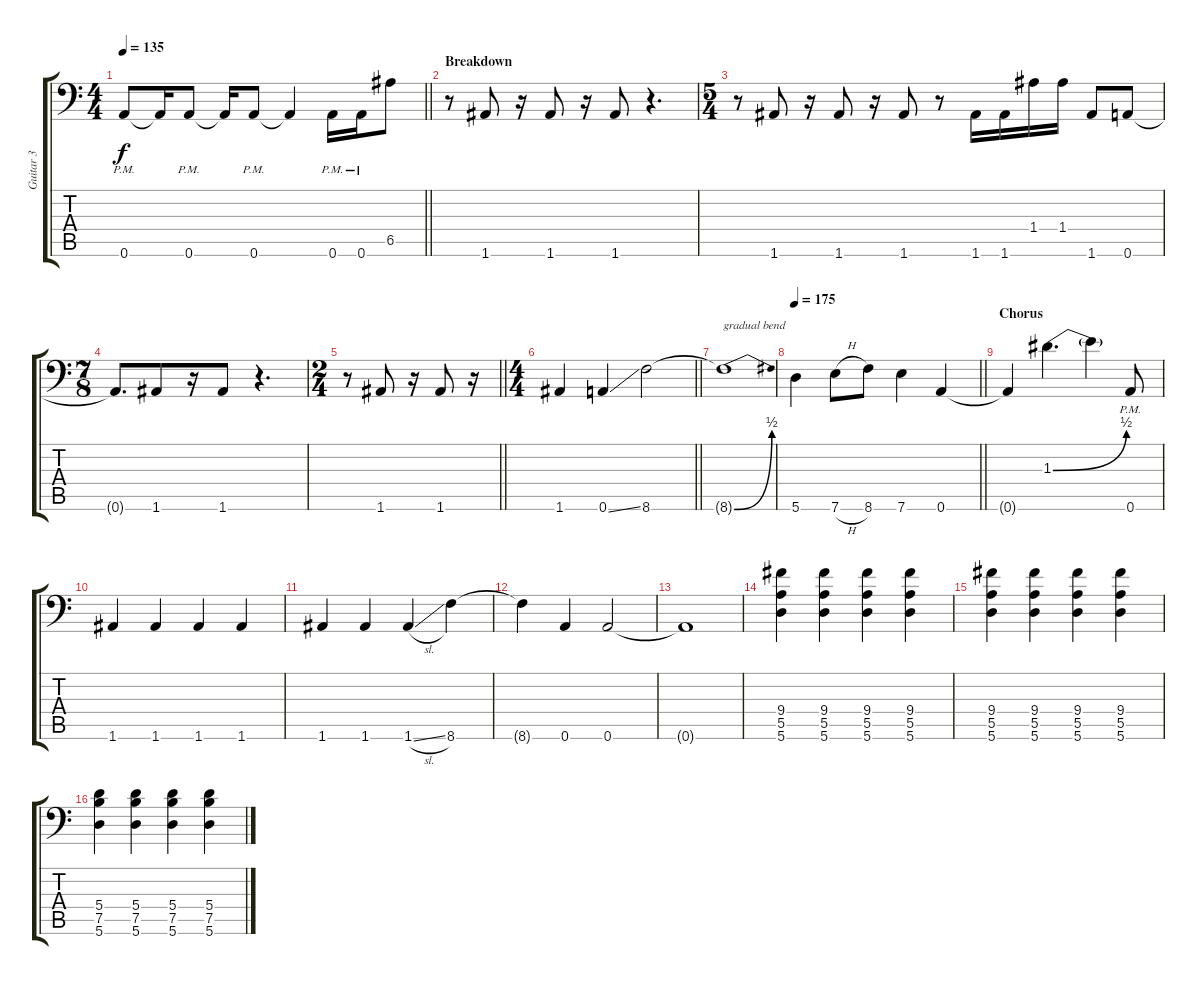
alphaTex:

\track ("Guitar 3" "Guitar 3") {instrument distortionguitar}
\staff {score tabs}
\tuning (B3 Gb3 D3 A2 E2 A1) {hide}
\ts (4 4)
\tempo 135
\clef f4
\barLineRight lightlight
\ks c
0.6{pm}.8{dy f} 0.6{t}.16 0.6{pm}.8 0.6{t}.16 0.6{pm}.8 0.6{t}.4 0.6{pm}.16 0.6{pm}.16 6.5.8 |
\section ("" "Breakdown")
r.8 1.6.8 r.16 1.6.8 r.16 1.6.8 r.4{d} |
\ts (5 4)
r.8 1.6.8 r.16 1.6.8 r.16 1.6.8 r.8 1.6.16 1.6.16 1.4.16 1.4.16 1.6.8 0.6.8 |
\ts (7 8)
0.6{t}.8{d} 1.6.8 r.16 1.6.8 r.4{d} |
\ts (2 4)
\barLineRight lightlight
r.8 1.6.8 r.16 1.6.8 r.16 |
\ts (4 4)
\section ("" "")
\barLineRight lightlight
1.6.4 0.6{ss}.4 8.6.2 |
8.6{be (bend 0 0 60 2) t}.1{txt "gradual bend"} |
\tempo 175
\barLineRight lightlight
5.6.4 7.6{h}.8 8.6.8 7.6.4 0.6.4 |
\section ("" "Chorus")
0.6{t}.4 1.3{be (bend 0 0 60 2)}.4{d} 1.3{t}.4 0.6{pm}.8 |
1.6.4 1.6.4 1.6.4 1.6.4 |
1.6.4 1.6.4 1.6{sl}.4 8.6.4 |
8.6{t}.4 0.6.4 0.6.2 |
0.6{t}.1 |
(9.4 5.5 5.6).4 (9.4 5.5 5.6).4 (9.4 5.5 5.6).4 (9.4 5.5 5.6).4 |
(9.4 5.5 5.6).4 (9.4 5.5 5.6).4 (9.4 5.5 5.6).4 (9.4 5.5 5.6).4 |
(5.4 7.5 5.6).4 (5.4 7.5 5.6).4 (5.4 7.5 5.6).4 (5.4 7.5 5.6).4
